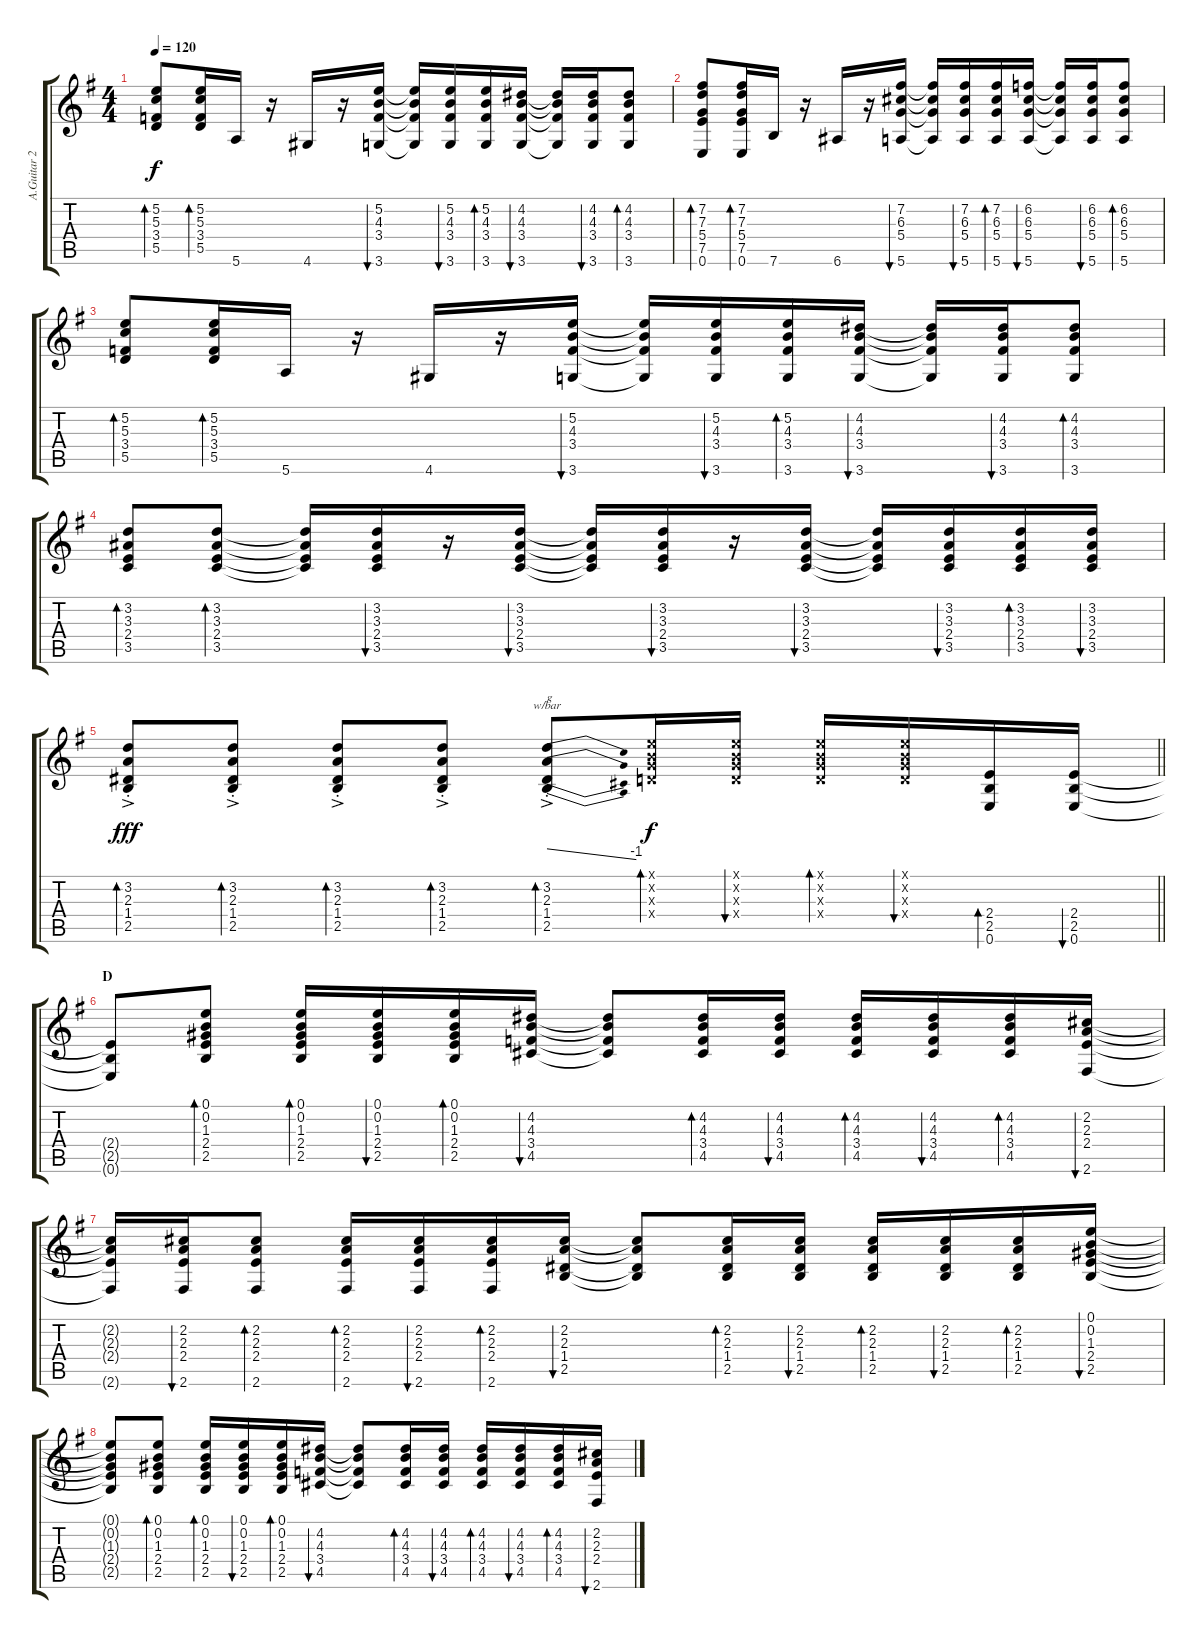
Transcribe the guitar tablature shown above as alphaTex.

\track ("A.Guitar 2" "A.Guitar 2") {instrument acousticguitarsteel}
\staff {score tabs}
\tuning (E4 B3 G3 D3 A2 E2) {hide}
\ts (4 4)
\tempo 120
\clef g2
\ks g
(5.2 5.3 3.4 5.5).8{bd 30 dy f} (5.2 5.3 3.4 5.5).16{bd 30} 5.6.16 r.16 4.6.16 r.16 (5.2 4.3 3.4 3.6).16{bu 30} (5.2{t} 4.3{t} 3.4{t} 3.6{t}).16 (5.2 4.3 3.4 3.6).16{bu 30} (5.2 4.3 3.4 3.6).16{bd 30} (4.2 4.3 3.4 3.6).16{bu 30} (4.2{t} 4.3{t} 3.4{t} 3.6{t}).16 (4.2 4.3 3.4 3.6).16{bu 30} (4.2 4.3 3.4 3.6).8{bd 30} |
(7.2 7.3 5.4 7.5 0.6).8{bd 30} (7.2 7.3 5.4 7.5 0.6).16{bd 30} 7.6.16 r.16 6.6.16 r.16 (7.2 6.3 5.4 5.6).16{bu 30} (7.2{t} 6.3{t} 5.4{t} 5.6{t}).16 (7.2 6.3 5.4 5.6).16{bu 30} (7.2 6.3 5.4 5.6).16{bd 30} (6.2 6.3 5.4 5.6).16{bu 30} (6.2{t} 6.3{t} 5.4{t} 5.6{t}).16 (6.2 6.3 5.4 5.6).16{bu 30} (6.2 6.3 5.4 5.6).8{bd 30} |
(5.2 5.3 3.4 5.5).8{bd 30} (5.2 5.3 3.4 5.5).16{bd 30} 5.6.16 r.16 4.6.16 r.16 (5.2 4.3 3.4 3.6).16{bu 30} (5.2{t} 4.3{t} 3.4{t} 3.6{t}).16 (5.2 4.3 3.4 3.6).16{bu 30} (5.2 4.3 3.4 3.6).16{bd 30} (4.2 4.3 3.4 3.6).16{bu 30} (4.2{t} 4.3{t} 3.4{t} 3.6{t}).16 (4.2 4.3 3.4 3.6).16{bu 30} (4.2 4.3 3.4 3.6).8{bd 30} |
(3.2 3.3 2.4 3.5).8{bd 30} (3.2 3.3 2.4 3.5).8{bd 30} (3.2{t} 3.3{t} 2.4{t} 3.5{t}).16 (3.2 3.3 2.4 3.5).16{bu 30} r.16 (3.2 3.3 2.4 3.5).16{bu 30} (3.2{t} 3.3{t} 2.4{t} 3.5{t}).16 (3.2 3.3 2.4 3.5).16{bu 30} r.16 (3.2 3.3 2.4 3.5).16{bu 30} (3.2{t} 3.3{t} 2.4{t} 3.5{t}).16 (3.2 3.3 2.4 3.5).16{bu 30} (3.2 3.3 2.4 3.5).16{bd 30} (3.2 3.3 2.4 3.5).16{bu 30} |
\barLineRight lightlight
(3.2{ac st} 2.3{ac st} 1.4{ac st} 2.5{ac st}).8{bd 30 dy fff} (3.2{ac st} 2.3{ac st} 1.4{ac st} 2.5{ac st}).8{bd 30} (3.2{ac st} 2.3{ac st} 1.4{ac st} 2.5{ac st}).8{bd 30} (3.2{ac st} 2.3{ac st} 1.4{ac st} 2.5{ac st}).8{bd 30} (3.2{ac st} 2.3{ac st} 1.4{ac st} 2.5{ac st}).8{tbe (dive default 0 0 60 -4) bd 30 txt "g"} (0.1{x} 0.2{x} 0.3{x} 0.4{x}).16{bd 30 dy f} (0.1{x} 0.2{x} 0.3{x} 0.4{x}).16{bu 30} (0.1{x} 0.2{x} 0.3{x} 0.4{x}).16{bd 30} (0.1{x} 0.2{x} 0.3{x} 0.4{x}).16{bu 30} (2.4 2.5 0.6).16{bd 30} (2.4 2.5 0.6).16{bu 30} |
\section ("" "D")
(2.4{t} 2.5{t} 0.6{t}).8 (0.1 0.2 1.3 2.4 2.5).8{bd 30} (0.1 0.2 1.3 2.4 2.5).16{bd 30} (0.1 0.2 1.3 2.4 2.5).16{bu 30} (0.1 0.2 1.3 2.4 2.5).16{bd 30} (4.2 4.3 3.4 4.5).16{bu 30} (4.2{t} 4.3{t} 3.4{t} 4.5{t}).8 (4.2 4.3 3.4 4.5).16{bd 30} (4.2 4.3 3.4 4.5).16{bu 30} (4.2 4.3 3.4 4.5).16{bd 30} (4.2 4.3 3.4 4.5).16{bu 30} (4.2 4.3 3.4 4.5).16{bd 30} (2.2 2.3 2.4 2.6).16{bu 30} |
(2.2{t} 2.3{t} 2.4{t} 2.6{t}).16 (2.2 2.3 2.4 2.6).16{bu 30} (2.2 2.3 2.4 2.6).8{bd 30} (2.2 2.3 2.4 2.6).16{bd 30} (2.2 2.3 2.4 2.6).16{bu 30} (2.2 2.3 2.4 2.6).16{bd 30} (2.2 2.3 1.4 2.5).16{bu 30} (2.2{t} 2.3{t} 1.4{t} 2.5{t}).8 (2.2 2.3 1.4 2.5).16{bd 30} (2.2 2.3 1.4 2.5).16{bu 30} (2.2 2.3 1.4 2.5).16{bd 30} (2.2 2.3 1.4 2.5).16{bu 30} (2.2 2.3 1.4 2.5).16{bd 30} (0.1 0.2 1.3 2.4 2.5).16{bu 30} |
(0.1{t} 0.2{t} 1.3{t} 2.4{t} 2.5{t}).8 (0.1 0.2 1.3 2.4 2.5).8{bd 30} (0.1 0.2 1.3 2.4 2.5).16{bd 30} (0.1 0.2 1.3 2.4 2.5).16{bu 30} (0.1 0.2 1.3 2.4 2.5).16{bd 30} (4.2 4.3 3.4 4.5).16{bu 30} (4.2{t} 4.3{t} 3.4{t} 4.5{t}).8 (4.2 4.3 3.4 4.5).16{bd 30} (4.2 4.3 3.4 4.5).16{bu 30} (4.2 4.3 3.4 4.5).16{bd 30} (4.2 4.3 3.4 4.5).16{bu 30} (4.2 4.3 3.4 4.5).16{bd 30} (2.2 2.3 2.4 2.6).16{bu 30}
